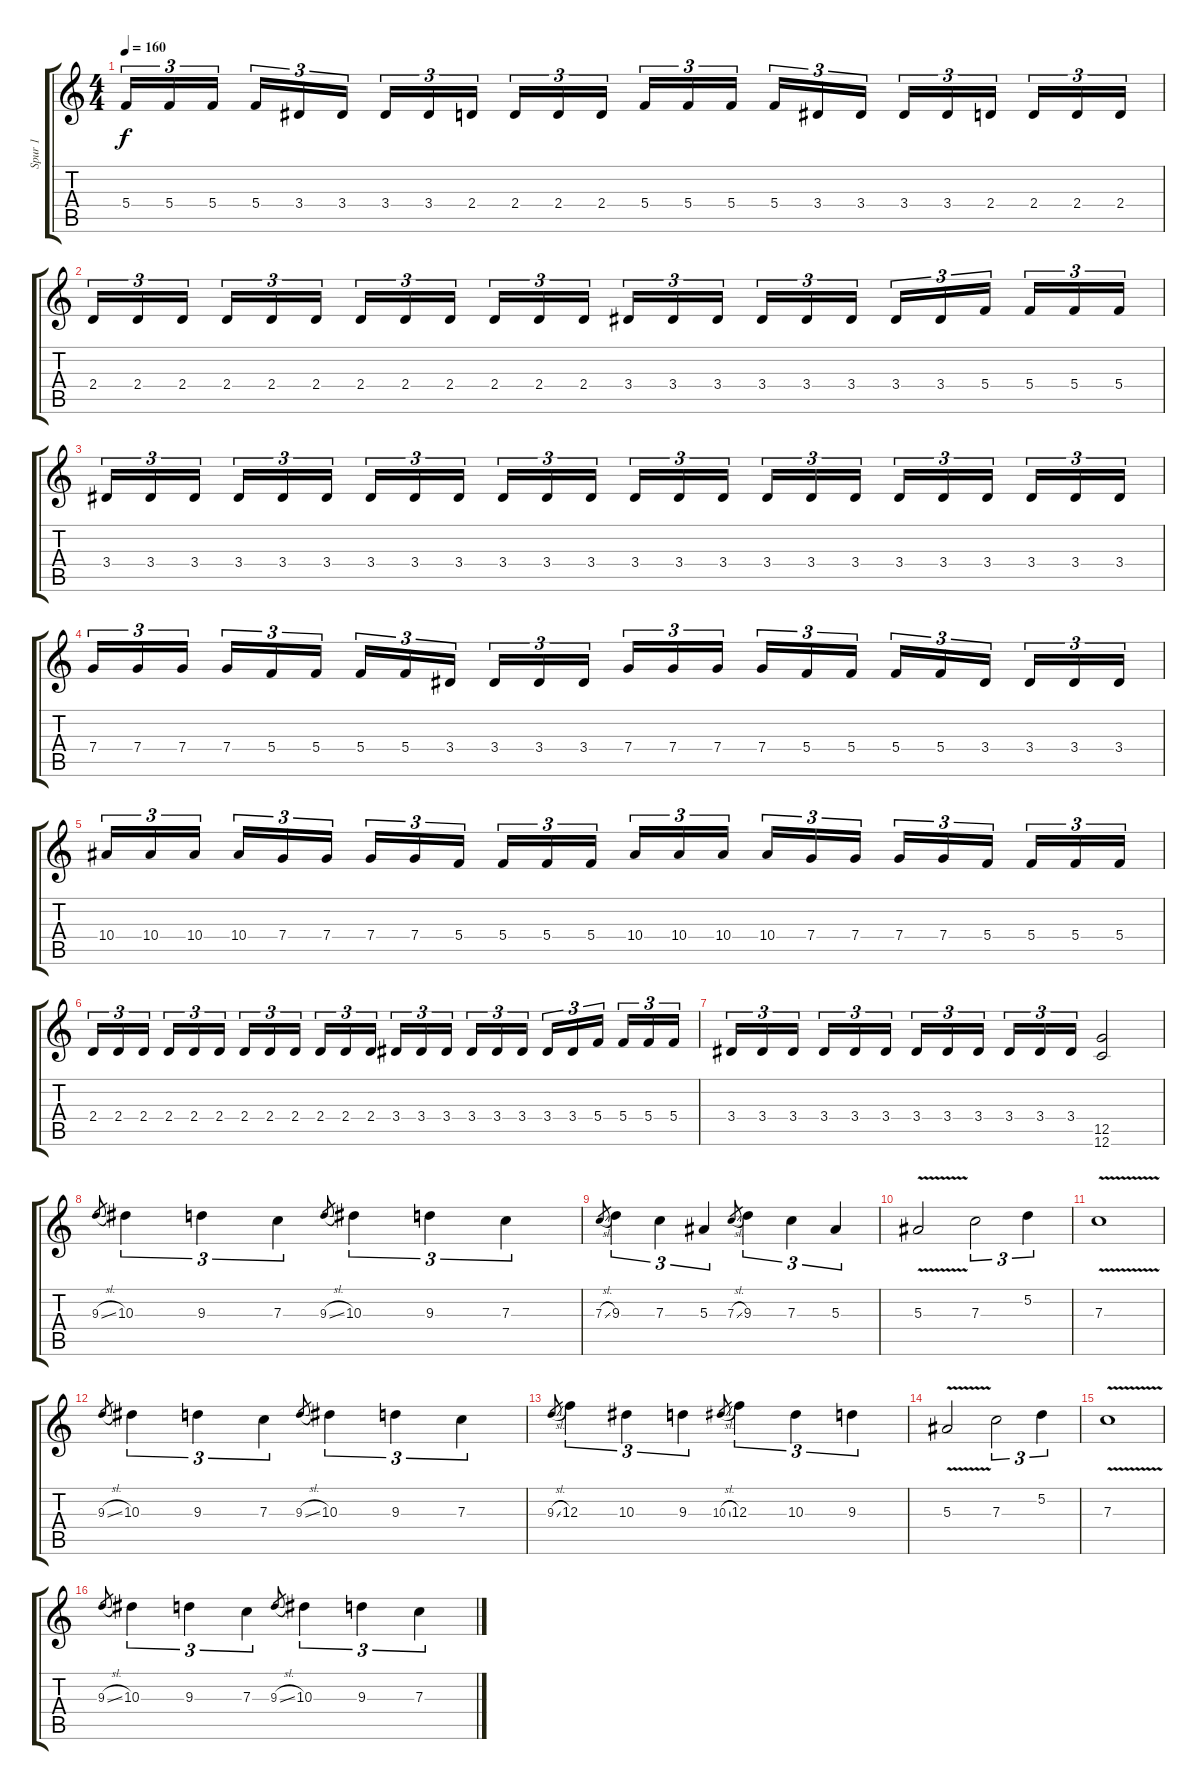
\track ("Spur 1" "Spur 1") {instrument distortionguitar}
\staff {score tabs}
\tuning (D4 A3 F3 C3 G2 C2) {hide}
\ts (4 4)
\tempo 160
\clef g2
\ks c
5.4.16{tu (3 2) dy f} 5.4.16{tu (3 2)} 5.4.16{tu (3 2) beam splitsecondary} 5.4.16{tu (3 2)} 3.4.16{tu (3 2)} 3.4.16{tu (3 2)} 3.4.16{tu (3 2)} 3.4.16{tu (3 2)} 2.4.16{tu (3 2) beam splitsecondary} 2.4.16{tu (3 2)} 2.4.16{tu (3 2)} 2.4.16{tu (3 2)} 5.4.16{tu (3 2)} 5.4.16{tu (3 2)} 5.4.16{tu (3 2) beam splitsecondary} 5.4.16{tu (3 2)} 3.4.16{tu (3 2)} 3.4.16{tu (3 2)} 3.4.16{tu (3 2)} 3.4.16{tu (3 2)} 2.4.16{tu (3 2) beam splitsecondary} 2.4.16{tu (3 2)} 2.4.16{tu (3 2)} 2.4.16{tu (3 2)} |
2.4.16{tu (3 2)} 2.4.16{tu (3 2)} 2.4.16{tu (3 2) beam splitsecondary} 2.4.16{tu (3 2)} 2.4.16{tu (3 2)} 2.4.16{tu (3 2)} 2.4.16{tu (3 2)} 2.4.16{tu (3 2)} 2.4.16{tu (3 2) beam splitsecondary} 2.4.16{tu (3 2)} 2.4.16{tu (3 2)} 2.4.16{tu (3 2)} 3.4.16{tu (3 2)} 3.4.16{tu (3 2)} 3.4.16{tu (3 2) beam splitsecondary} 3.4.16{tu (3 2)} 3.4.16{tu (3 2)} 3.4.16{tu (3 2)} 3.4.16{tu (3 2)} 3.4.16{tu (3 2)} 5.4.16{tu (3 2) beam splitsecondary} 5.4.16{tu (3 2)} 5.4.16{tu (3 2)} 5.4.16{tu (3 2)} |
3.4.16{tu (3 2)} 3.4.16{tu (3 2)} 3.4.16{tu (3 2) beam splitsecondary} 3.4.16{tu (3 2)} 3.4.16{tu (3 2)} 3.4.16{tu (3 2)} 3.4.16{tu (3 2)} 3.4.16{tu (3 2)} 3.4.16{tu (3 2) beam splitsecondary} 3.4.16{tu (3 2)} 3.4.16{tu (3 2)} 3.4.16{tu (3 2)} 3.4.16{tu (3 2)} 3.4.16{tu (3 2)} 3.4.16{tu (3 2) beam splitsecondary} 3.4.16{tu (3 2)} 3.4.16{tu (3 2)} 3.4.16{tu (3 2)} 3.4.16{tu (3 2)} 3.4.16{tu (3 2)} 3.4.16{tu (3 2) beam splitsecondary} 3.4.16{tu (3 2)} 3.4.16{tu (3 2)} 3.4.16{tu (3 2)} |
7.4.16{tu (3 2)} 7.4.16{tu (3 2)} 7.4.16{tu (3 2) beam splitsecondary} 7.4.16{tu (3 2)} 5.4.16{tu (3 2)} 5.4.16{tu (3 2)} 5.4.16{tu (3 2)} 5.4.16{tu (3 2)} 3.4.16{tu (3 2) beam splitsecondary} 3.4.16{tu (3 2)} 3.4.16{tu (3 2)} 3.4.16{tu (3 2)} 7.4.16{tu (3 2)} 7.4.16{tu (3 2)} 7.4.16{tu (3 2) beam splitsecondary} 7.4.16{tu (3 2)} 5.4.16{tu (3 2)} 5.4.16{tu (3 2)} 5.4.16{tu (3 2)} 5.4.16{tu (3 2)} 3.4.16{tu (3 2) beam splitsecondary} 3.4.16{tu (3 2)} 3.4.16{tu (3 2)} 3.4.16{tu (3 2)} |
10.4.16{tu (3 2)} 10.4.16{tu (3 2)} 10.4.16{tu (3 2) beam splitsecondary} 10.4.16{tu (3 2)} 7.4.16{tu (3 2)} 7.4.16{tu (3 2)} 7.4.16{tu (3 2)} 7.4.16{tu (3 2)} 5.4.16{tu (3 2) beam splitsecondary} 5.4.16{tu (3 2)} 5.4.16{tu (3 2)} 5.4.16{tu (3 2)} 10.4.16{tu (3 2)} 10.4.16{tu (3 2)} 10.4.16{tu (3 2) beam splitsecondary} 10.4.16{tu (3 2)} 7.4.16{tu (3 2)} 7.4.16{tu (3 2)} 7.4.16{tu (3 2)} 7.4.16{tu (3 2)} 5.4.16{tu (3 2) beam splitsecondary} 5.4.16{tu (3 2)} 5.4.16{tu (3 2)} 5.4.16{tu (3 2)} |
2.4.16{tu (3 2)} 2.4.16{tu (3 2)} 2.4.16{tu (3 2) beam splitsecondary} 2.4.16{tu (3 2)} 2.4.16{tu (3 2)} 2.4.16{tu (3 2)} 2.4.16{tu (3 2)} 2.4.16{tu (3 2)} 2.4.16{tu (3 2) beam splitsecondary} 2.4.16{tu (3 2)} 2.4.16{tu (3 2)} 2.4.16{tu (3 2)} 3.4.16{tu (3 2)} 3.4.16{tu (3 2)} 3.4.16{tu (3 2) beam splitsecondary} 3.4.16{tu (3 2)} 3.4.16{tu (3 2)} 3.4.16{tu (3 2)} 3.4.16{tu (3 2)} 3.4.16{tu (3 2)} 5.4.16{tu (3 2) beam splitsecondary} 5.4.16{tu (3 2)} 5.4.16{tu (3 2)} 5.4.16{tu (3 2)} |
3.4.16{tu (3 2)} 3.4.16{tu (3 2)} 3.4.16{tu (3 2) beam splitsecondary} 3.4.16{tu (3 2)} 3.4.16{tu (3 2)} 3.4.16{tu (3 2)} 3.4.16{tu (3 2)} 3.4.16{tu (3 2)} 3.4.16{tu (3 2) beam splitsecondary} 3.4.16{tu (3 2)} 3.4.16{tu (3 2)} 3.4.16{tu (3 2)} (12.5 12.6).2 |
9.3{sl}.8{gr} 10.3.4{tu (3 2)} 9.3.4{tu (3 2)} 7.3.4{tu (3 2)} 9.3{sl}.8{gr} 10.3.4{tu (3 2)} 9.3.4{tu (3 2)} 7.3.4{tu (3 2)} |
7.3{sl}.8{gr} 9.3.4{tu (3 2)} 7.3.4{tu (3 2)} 5.3.4{tu (3 2)} 7.3{sl}.8{gr} 9.3.4{tu (3 2)} 7.3.4{tu (3 2)} 5.3.4{tu (3 2)} |
5.3{v}.2 7.3.2{tu (3 2)} 5.2.4{tu (3 2)} |
7.3{v}.1 |
9.3{sl}.8{gr} 10.3.4{tu (3 2)} 9.3.4{tu (3 2)} 7.3.4{tu (3 2)} 9.3{sl}.8{gr} 10.3.4{tu (3 2)} 9.3.4{tu (3 2)} 7.3.4{tu (3 2)} |
9.3{sl}.8{gr} 12.3.4{tu (3 2)} 10.3.4{tu (3 2)} 9.3.4{tu (3 2)} 10.3{sl}.8{gr} 12.3.4{tu (3 2)} 10.3.4{tu (3 2)} 9.3.4{tu (3 2)} |
5.3{v}.2 7.3.2{tu (3 2)} 5.2.4{tu (3 2)} |
7.3{v}.1 |
9.3{sl}.8{gr} 10.3.4{tu (3 2)} 9.3.4{tu (3 2)} 7.3.4{tu (3 2)} 9.3{sl}.8{gr} 10.3.4{tu (3 2)} 9.3.4{tu (3 2)} 7.3.4{tu (3 2)}
